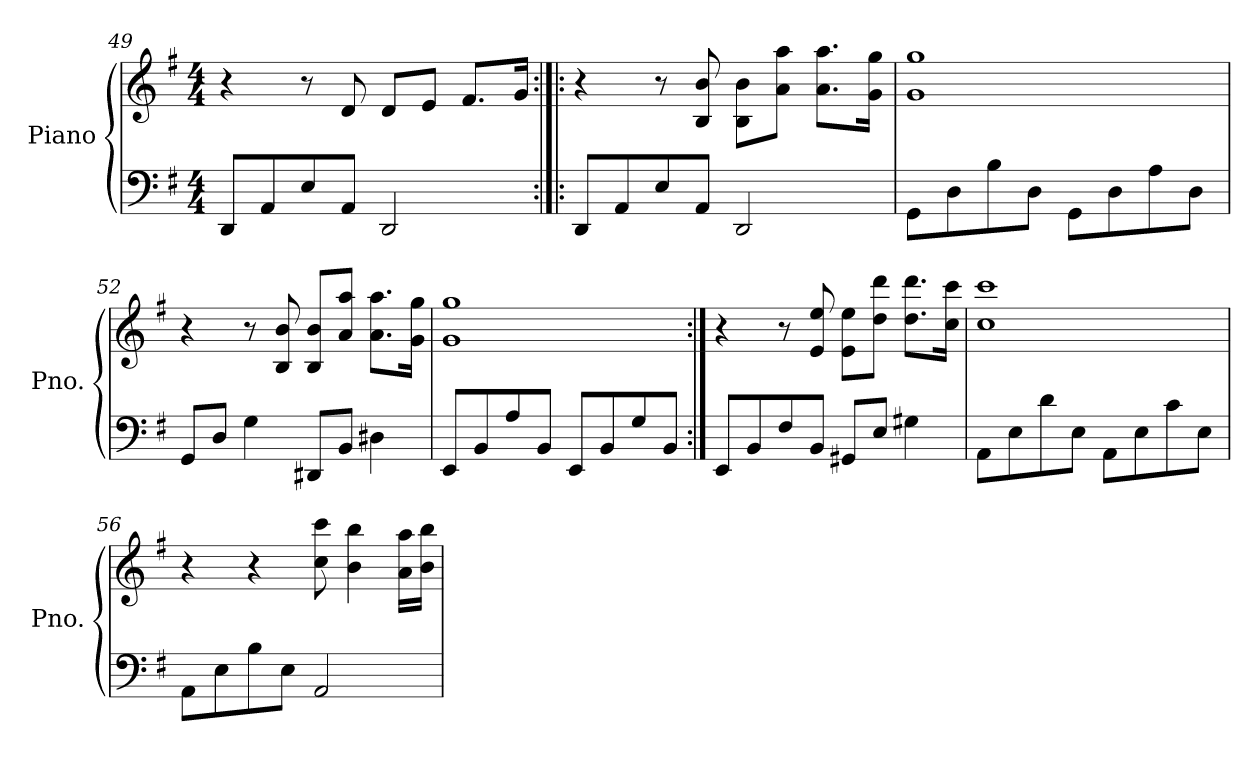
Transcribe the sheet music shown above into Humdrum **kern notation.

**kern	**kern
*part1	*part1
*staff2	*staff1
*I"Piano	*
*I'Pno.	*
*clefF4	*clefG2
*k[f#]	*k[f#]
*M4/4	*M4/4
=49	=49
8DD/L	4r
8AA/	.
8E/	8r
8AA/J	8d/
2DD/	8d/L
.	8e/J
.	8.f#/L
.	16g/Jk
!!LO:LB:g=z
=50:|!|:	=50:|!|:
8DD/L	4r
8AA/	.
8E/	8r
8AA/J	8B/ 8b/
2DD/	8B\ 8b\L
.	8a\ 8aa\J
.	8.a\ 8.aa\L
.	16g\ 16gg\Jk
=51	=51
8GG\L	1g 1gg
8D\	.
8B\	.
8D\J	.
8GG\L	.
8D\	.
8A\	.
8D\J	.
=52	=52
8GG/L	4r
8D/J	.
4G\	8r
.	8B/ 8b/
8DD#X/L	8B/ 8b/L
8BB/J	8a/ 8aa/J
4D#X\	8.a\ 8.aa\L
.	16g\ 16gg\Jk
=53	=53
8EE/L	1g 1gg
8BB/	.
8A/	.
8BB/J	.
8EE/L	.
8BB/	.
8G/	.
8BB/J	.
!!LO:PB:g=z
=54:|!	=54:|!
8EE/L	4r
8BB/	.
8F#/	8r
8BB/J	8e/ 8ee/
8GG#X/L	8e\ 8ee\L
8E/J	8dd\ 8ddd\J
4G#X\	8.dd\ 8.ddd\L
.	16cc\ 16ccc\Jk
=55	=55
8AA\L	1cc 1ccc
8E\	.
8d\	.
8E\J	.
8AA\L	.
8E\	.
8c\	.
8E\J	.
=56	=56
8AA\L	4r
8E\	.
8B\	4r
8E\J	.
2AA/	8cc\ 8ccc\
.	4b\ 4bb\
.	16a\ 16aa\LL
.	16b\ 16bb\JJ
=	=
*-	*-
